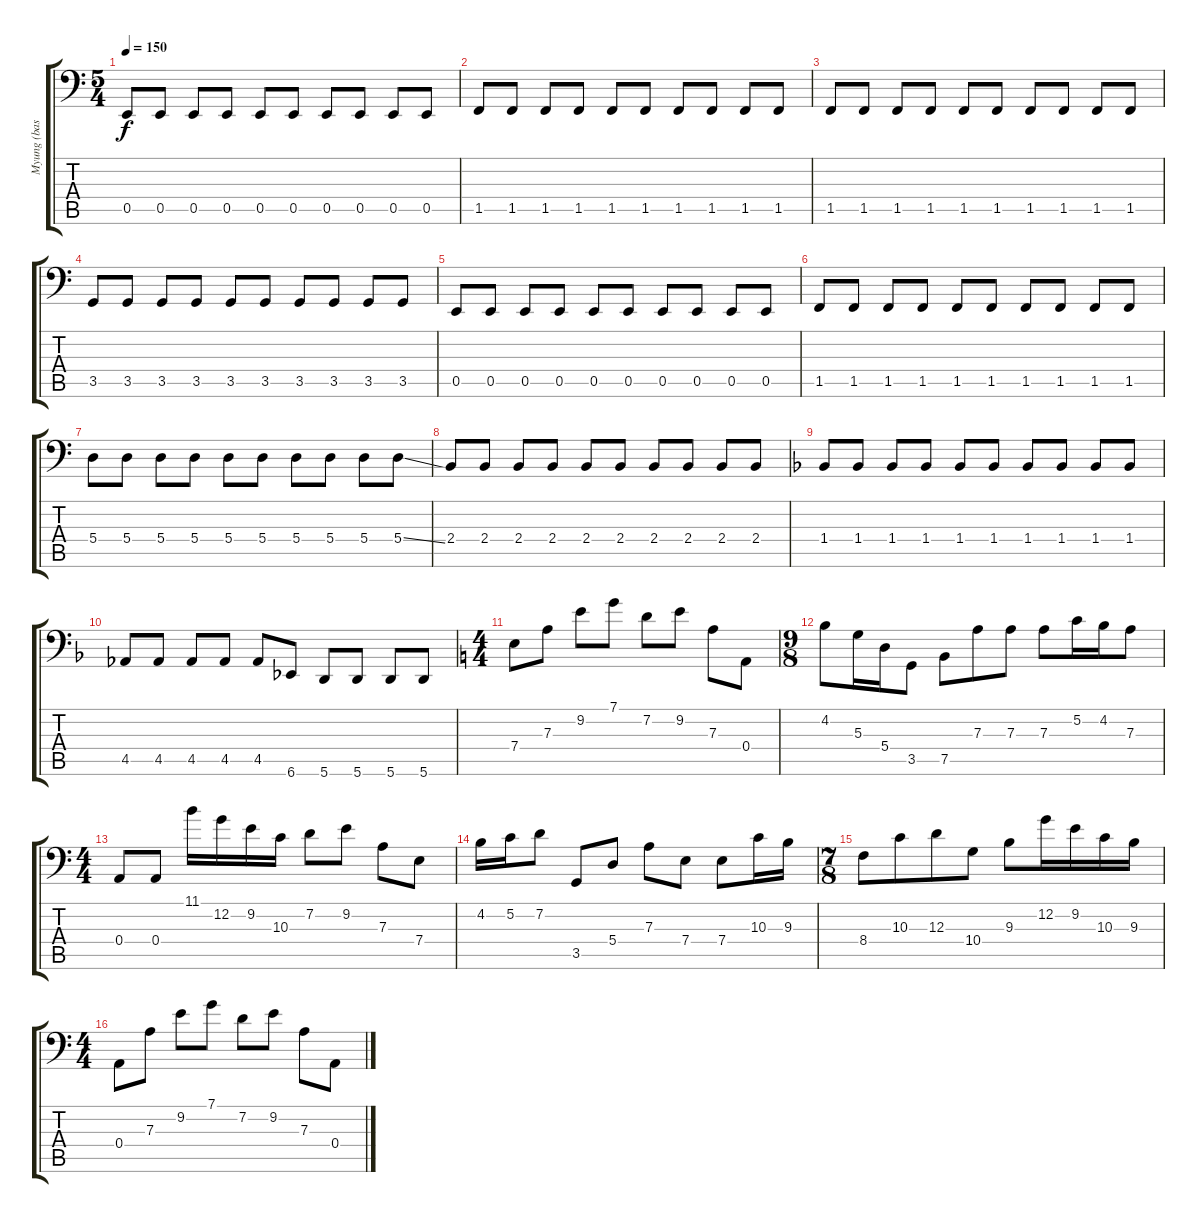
\track ("Myung (bass)" "Myung (bas") {instrument electricbassfinger}
\staff {score tabs}
\tuning (C3 G2 D2 A1 E1 A0) {hide}
\ts (5 4)
\tempo 150
\clef f4
\ks aminor
0.5.8{dy f} 0.5.8 0.5.8 0.5.8 0.5.8 0.5.8 0.5.8 0.5.8 0.5.8 0.5.8 |
1.5.8 1.5.8 1.5.8 1.5.8 1.5.8 1.5.8 1.5.8 1.5.8 1.5.8 1.5.8 |
1.5.8 1.5.8 1.5.8 1.5.8 1.5.8 1.5.8 1.5.8 1.5.8 1.5.8 1.5.8 |
3.5.8 3.5.8 3.5.8 3.5.8 3.5.8 3.5.8 3.5.8 3.5.8 3.5.8 3.5.8 |
0.5.8 0.5.8 0.5.8 0.5.8 0.5.8 0.5.8 0.5.8 0.5.8 0.5.8 0.5.8 |
1.5.8 1.5.8 1.5.8 1.5.8 1.5.8 1.5.8 1.5.8 1.5.8 1.5.8 1.5.8 |
5.4.8 5.4.8 5.4.8 5.4.8 5.4.8 5.4.8 5.4.8 5.4.8 5.4.8 5.4{ss}.8 |
2.4.8 2.4.8 2.4.8 2.4.8 2.4.8 2.4.8 2.4.8 2.4.8 2.4.8 2.4.8 |
\ks dminor
1.4.8 1.4.8 1.4.8 1.4.8 1.4.8 1.4.8 1.4.8 1.4.8 1.4.8 1.4.8 |
4.5.8 4.5.8 4.5.8 4.5.8 4.5.8 6.6.8 5.6.8 5.6.8 5.6.8 5.6.8 |
\ts (4 4)
\ks aminor
7.4.8 7.3.8 9.2.8 7.1.8 7.2.8 9.2.8 7.3.8 0.4.8 |
\ts (9 8)
4.2.8 5.3.16 5.4.16 3.5.8 7.5.8 7.3.8 7.3.8 7.3.8 5.2.16 4.2.16 7.3.8 |
\ts (4 4)
0.4.8 0.4.8 11.1.16 12.2.16 9.2.16 10.3.16 7.2.8 9.2.8 7.3.8 7.4.8 |
4.2.16 5.2.16 7.2.8 3.5.8 5.4.8 7.3.8 7.4.8 7.4.8 10.3.16 9.3.16 |
\ts (7 8)
8.4.8 10.3.8 12.3.8 10.4.8 9.3.8 12.2.16 9.2.16 10.3.16 9.3.16 |
\ts (4 4)
0.4.8 7.3.8 9.2.8 7.1.8 7.2.8 9.2.8 7.3.8 0.4.8
